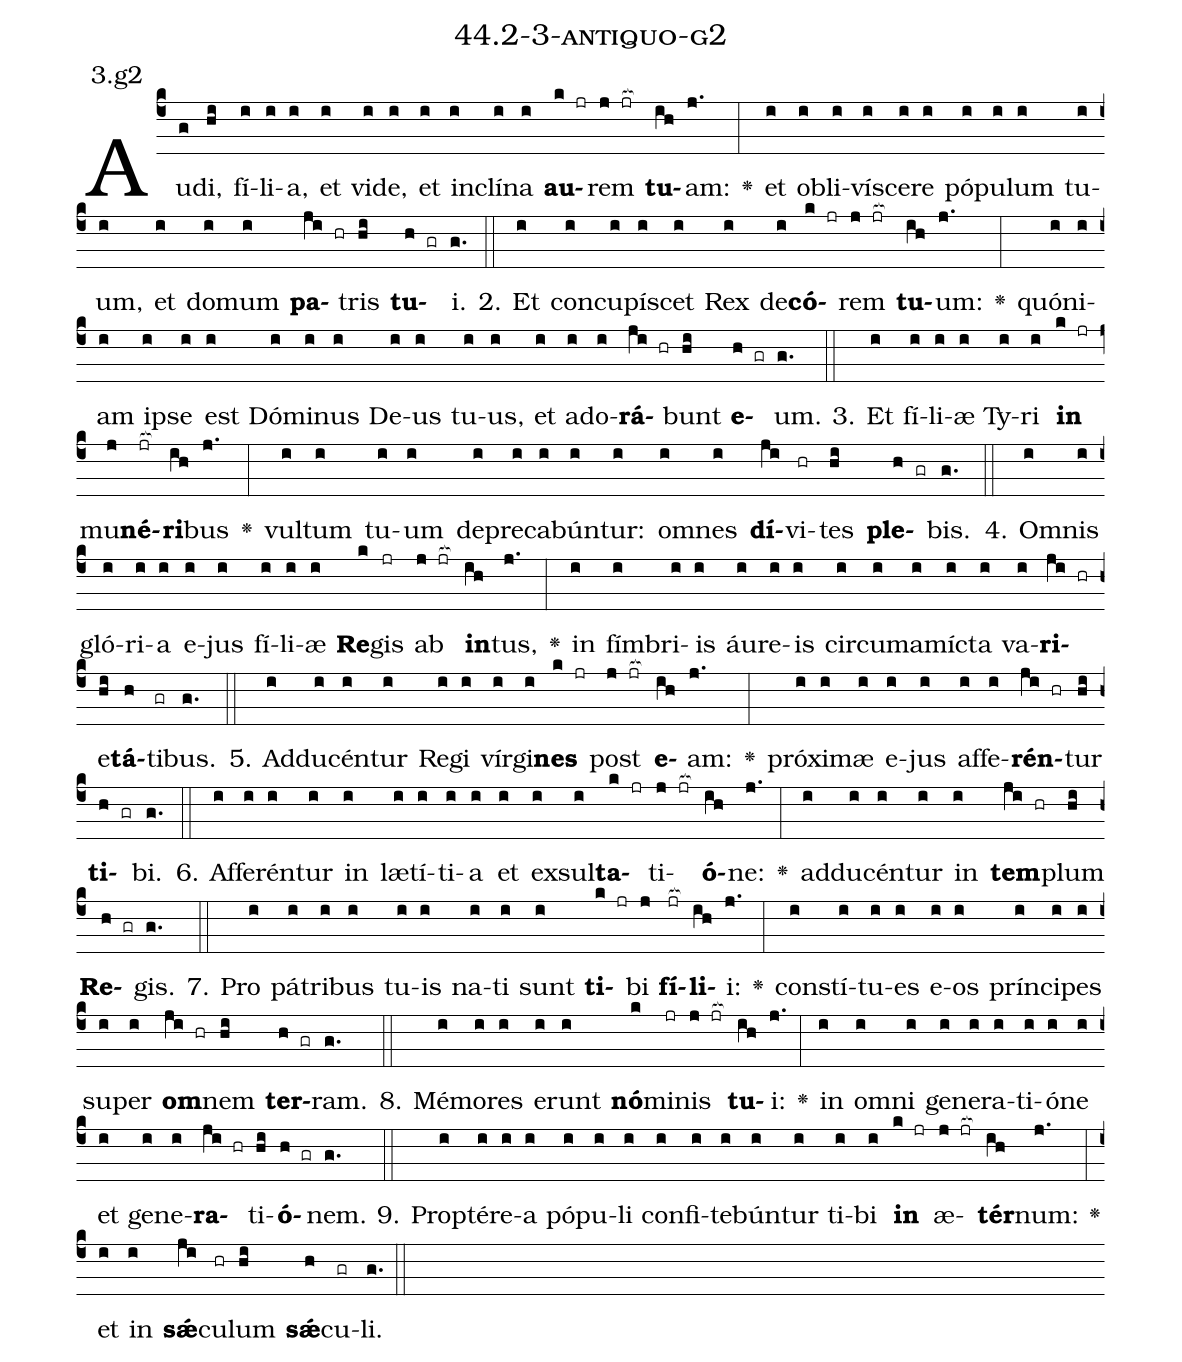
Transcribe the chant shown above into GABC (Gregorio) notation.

name: 44.2-3-antiquo-g2;
annotation: 3.g2;
%%
(c4)Au(g)di,(hi) fí(i)li(i)a,(i) et(i) vi(i)de,(i) et(i) in(i)clí(i)na(i) <b>au</b>(k jr)rem(j jr[ocb:1{]) <b>tu</b>(ih[ocb:0}])am:(j.) <v>\greheightstar</v>(:) et(i) ob(i)li(i)ví(i)sce(i)re(i) pó(i)pu(i)lum(i) tu(i)um,(i) et(i) do(i)mum(i) <b>pa</b>(ji hr)tris(hi) <b>tu</b>(h gr)i.(g.) (::)
2. Et(i) con(i)cu(i)pí(i)scet(i) Rex(i) de(i)<b>có</b>(k jr)rem(j jr[ocb:1{]) <b>tu</b>(ih[ocb:0}])um:(j.) <v>\greheightstar</v>(:) quón(i)i(i)am(i) ip(i)se(i) est(i) Dó(i)mi(i)nus(i) De(i)us(i) tu(i)us,(i) et(i) ad(i)o(i)<b>rá</b>(ji hr)bunt(hi) <b>e</b>(h gr)um.(g.) (::)
3. Et(i) fí(i)li(i)æ(i) Ty(i)ri(i) <b>in</b>(k jr) mu(j)<b>né</b>(jr[ocb:1{])<b>ri</b>(ih[ocb:0}])bus(j.) <v>\greheightstar</v>(:) vul(i)tum(i) tu(i)um(i) de(i)pre(i)ca(i)bún(i)tur:(i) om(i)nes(i) <b>dí</b>(ji)vi(hr)tes(hi) <b>ple</b>(h gr)bis.(g.) (::)
4. Om(i)nis(i) gló(i)ri(i)a(i) e(i)jus(i) fí(i)li(i)æ(i) <b>Re</b>(k)gis(jr) ab(j jr[ocb:1{]) <b>in</b>(ih[ocb:0}])tus,(j.) <v>\greheightstar</v>(:) in(i) fím(i)bri(i)is(i) áu(i)re(i)is(i) cir(i)cum(i)a(i)míc(i)ta(i) va(i)<b>ri</b>(ji hr)e(hi)<b>tá</b>(h)ti(gr)bus.(g.) (::)
5. Ad(i)du(i)cén(i)tur(i) Re(i)gi(i) vír(i)gi(i)<b>nes</b>(k jr) post(j jr[ocb:1{]) <b>e</b>(ih[ocb:0}])am:(j.) <v>\greheightstar</v>(:) pró(i)xi(i)mæ(i) e(i)jus(i) af(i)fe(i)<b>rén</b>(ji hr)tur(hi) <b>ti</b>(h gr)bi.(g.) (::)
6. Af(i)fe(i)rén(i)tur(i) in(i) læ(i)tí(i)ti(i)a(i) et(i) ex(i)sul(i)<b>ta</b>(k jr)ti(j jr[ocb:1{])<b>ó</b>(ih[ocb:0}])ne:(j.) <v>\greheightstar</v>(:) ad(i)du(i)cén(i)tur(i) in(i) <b>tem</b>(ji hr)plum(hi) <b>Re</b>(h gr)gis.(g.) (::)
7. Pro(i) pá(i)tri(i)bus(i) tu(i)is(i) na(i)ti(i) sunt(i) <b>ti</b>(k jr)bi(j) <b>fí</b>(jr[ocb:1{])<b>li</b>(ih[ocb:0}])i:(j.) <v>\greheightstar</v>(:) con(i)stí(i)tu(i)es(i) e(i)os(i) prín(i)ci(i)pes(i) su(i)per(i) <b>om</b>(ji hr)nem(hi) <b>ter</b>(h gr)ram.(g.) (::)
8. Mé(i)mo(i)res(i) e(i)runt(i) <b>nó</b>(k)mi(jr)nis(j jr[ocb:1{]) <b>tu</b>(ih[ocb:0}])i:(j.) <v>\greheightstar</v>(:) in(i) om(i)ni(i) ge(i)ne(i)ra(i)ti(i)ó(i)ne(i) et(i) ge(i)ne(i)<b>ra</b>(ji hr)ti(hi)<b>ó</b>(h gr)nem.(g.) (::)
9. Prop(i)tér(i)e(i)a(i) pó(i)pu(i)li(i) con(i)fi(i)te(i)bún(i)tur(i) ti(i)bi(i) <b>in</b>(k jr) æ(j jr[ocb:1{])<b>tér</b>(ih[ocb:0}])num:(j.) <v>\greheightstar</v>(:) et(i) in(i) <b>sǽ</b>(ji)cu(hr)lum(hi) <b>sǽ</b>(h)cu(gr)li.(g.) (::)
